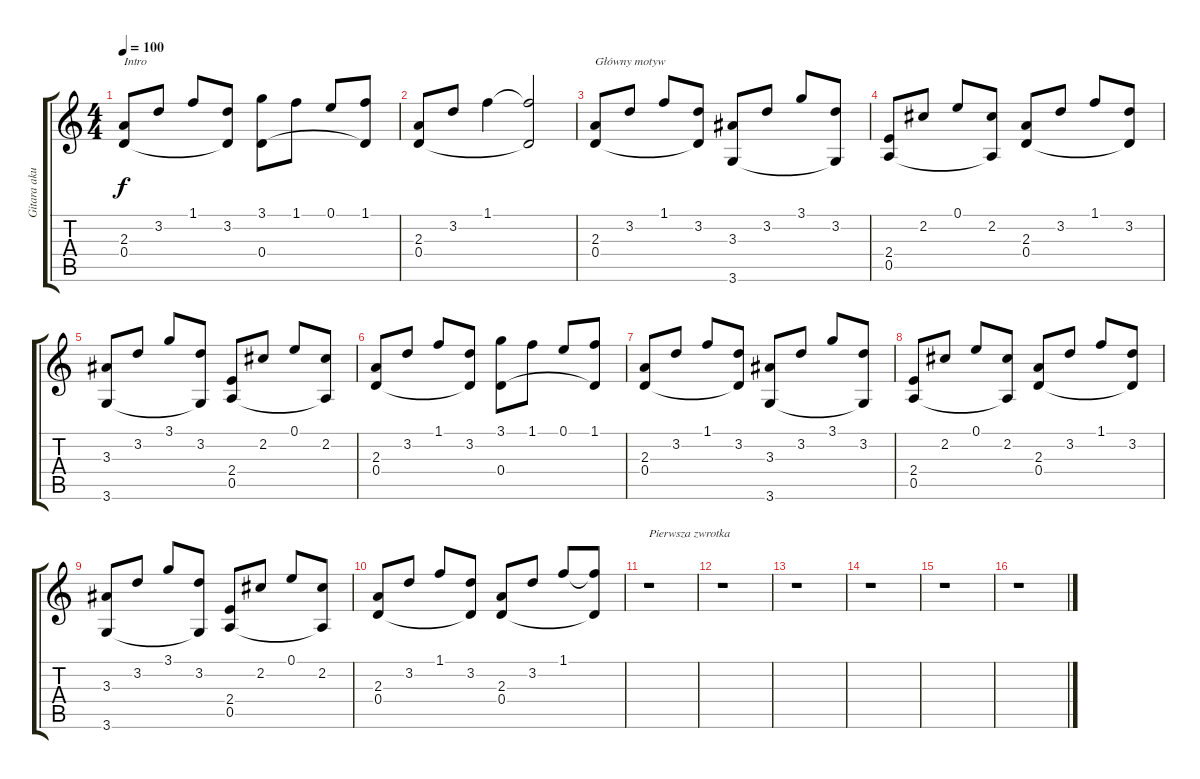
\track ("Gitara akustyczna - K. Myszkowski" "Gitara aku") {instrument acousticguitarsteel}
\staff {score tabs}
\tuning (E4 B3 G3 D3 A2 E2) {hide}
\ts (4 4)
\tempo 100
\clef g2
\ks c
(2.3 0.4).8{txt "Intro" dy f instrument acousticguitarsteel} 3.2.8 1.1.8 (3.2 0.4{t}).8 (3.1 0.4).8 1.1.8 0.1.8 (1.1 0.4{t}).8 |
(2.3 0.4).8 3.2.8 1.1.4 (1.1{t} 0.4{t}).2 |
(2.3 0.4).8{txt "Główny motyw"} 3.2.8 1.1.8 (3.2 0.4{t}).8 (3.3 3.6).8 3.2.8 3.1.8 (3.2 3.6{t}).8 |
(2.4 0.5).8 2.2.8 0.1.8 (2.2 0.5{t}).8 (2.3 0.4).8 3.2.8 1.1.8 (3.2 0.4{t}).8 |
(3.3 3.6).8 3.2.8 3.1.8 (3.2 3.6{t}).8 (2.4 0.5).8 2.2.8 0.1.8 (2.2 0.5{t}).8 |
(2.3 0.4).8 3.2.8 1.1.8 (3.2 0.4{t}).8 (3.1 0.4).8 1.1.8 0.1.8 (1.1 0.4{t}).8 |
(2.3 0.4).8 3.2.8 1.1.8 (3.2 0.4{t}).8 (3.3 3.6).8 3.2.8 3.1.8 (3.2 3.6{t}).8 |
(2.4 0.5).8 2.2.8 0.1.8 (2.2 0.5{t}).8 (2.3 0.4).8 3.2.8 1.1.8 (3.2 0.4{t}).8 |
(3.3 3.6).8 3.2.8 3.1.8 (3.2 3.6{t}).8 (2.4 0.5).8 2.2.8 0.1.8 (2.2 0.5{t}).8 |
(2.3 0.4).8 3.2.8 1.1.8 (3.2 0.4{t}).8 (2.3 0.4).8 3.2.8 1.1.8 (1.1{t} 0.4{t}).8 |
r.1{txt "Pierwsza zwrotka"} |
r.1 |
r.1 |
r.1 |
r.1 |
r.1
